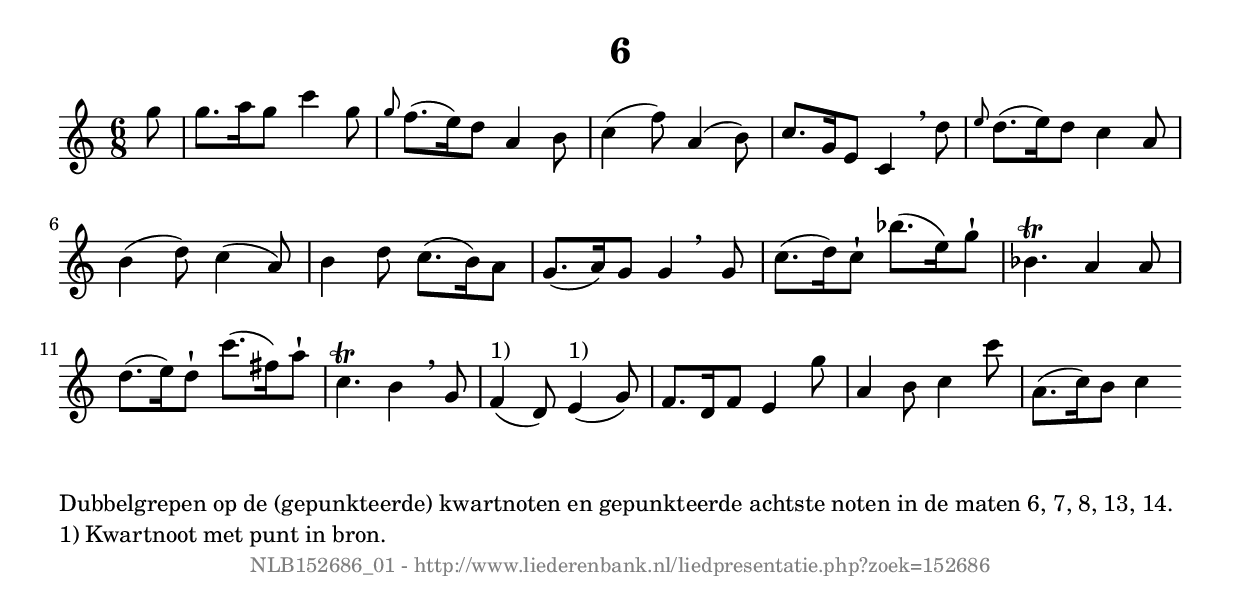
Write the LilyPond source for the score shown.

%
% produced by wce2krn 1.64 (7 June 2014)
%
\version"2.16"
#(append! paper-alist '(("long" . (cons (* 210 mm) (* 2000 mm)))))
#(set-default-paper-size "long")
sb = {\breathe}
mBreak = {\breathe }
bBreak = {\breathe }
x = {\once\override NoteHead #'style = #'cross }
gl=\glissando
itime={\override Staff.TimeSignature #'stencil = ##f }
ficta = {\once\set suggestAccidentals = ##t}
fine = {\once\override Score.RehearsalMark #'self-alignment-X = #1 \mark \markup {\italic{Fine}}}
dc = {\once\override Score.RehearsalMark #'self-alignment-X = #1 \mark \markup {\italic{D.C.}}}
dcf = {\once\override Score.RehearsalMark #'self-alignment-X = #1 \mark \markup {\italic{D.C. al Fine}}}
dcc = {\once\override Score.RehearsalMark #'self-alignment-X = #1 \mark \markup {\italic{D.C. al Coda}}}
ds = {\once\override Score.RehearsalMark #'self-alignment-X = #1 \mark \markup {\italic{D.S.}}}
dsf = {\once\override Score.RehearsalMark #'self-alignment-X = #1 \mark \markup {\italic{D.S. al Fine}}}
dsc = {\once\override Score.RehearsalMark #'self-alignment-X = #1 \mark \markup {\italic{D.S. al Coda}}}
pv = {\set Score.repeatCommands = #'((volta "1"))}
sv = {\set Score.repeatCommands = #'((volta "2"))}
tv = {\set Score.repeatCommands = #'((volta "3"))}
qv = {\set Score.repeatCommands = #'((volta "4"))}
xv = {\set Score.repeatCommands = #'((volta #f))}
\header{ tagline = ""
title = "6"
}
\score {{
\key c \major
\relative g'
{
\set melismaBusyProperties = #'()
\partial 32*4
\time 6/8
\tempo 4=120
\override Score.MetronomeMark #'transparent = ##t
\override Score.RehearsalMark #'break-visibility = #(vector #t #t #f)
g'8 g8. a16 g8 c4 g8 \grace { g } f8.( e16) d8 a4 b8 c4( f8) a,4( b8) c8. g16 e8 c4 \sb d'8 \grace { e8 } d8.( e16) d8 c4 a8 b4( d8) c4( a8) b4 d8 c8.( b16) a8 g8.( a16) g8 g4 \bar ":|:" \bBreak
g8 c8.( d16) c8^\staccatissimo bes'8.( e,16) g8^\staccatissimo bes,4.^\trill a4 a8 d8.( e16) d8^\staccatissimo c'8.( fis,16) a8^\staccatissimo c,4.^\trill b4 \sb g8 f4(^"1)" d8) e4(^"1)" g8) f8. d16 f8 e4 g'8 a,4 b8 c4 c'8 a,8.( c16) b8 c4 \bar ":|:"
 }}
 \midi { }
 \layout {
            indent = 0.0\cm
}
}
\markup { \wordwrap-string #" 
Dubbelgrepen op de (gepunkteerde) kwartnoten en gepunkteerde achtste noten in de maten 6, 7, 8, 13, 14.

1) Kwartnoot met punt in bron.
"}
\markup { \vspace #0 } \markup { \with-color #grey \fill-line { \center-column { \smaller "NLB152686_01 - http://www.liederenbank.nl/liedpresentatie.php?zoek=152686" } } }
